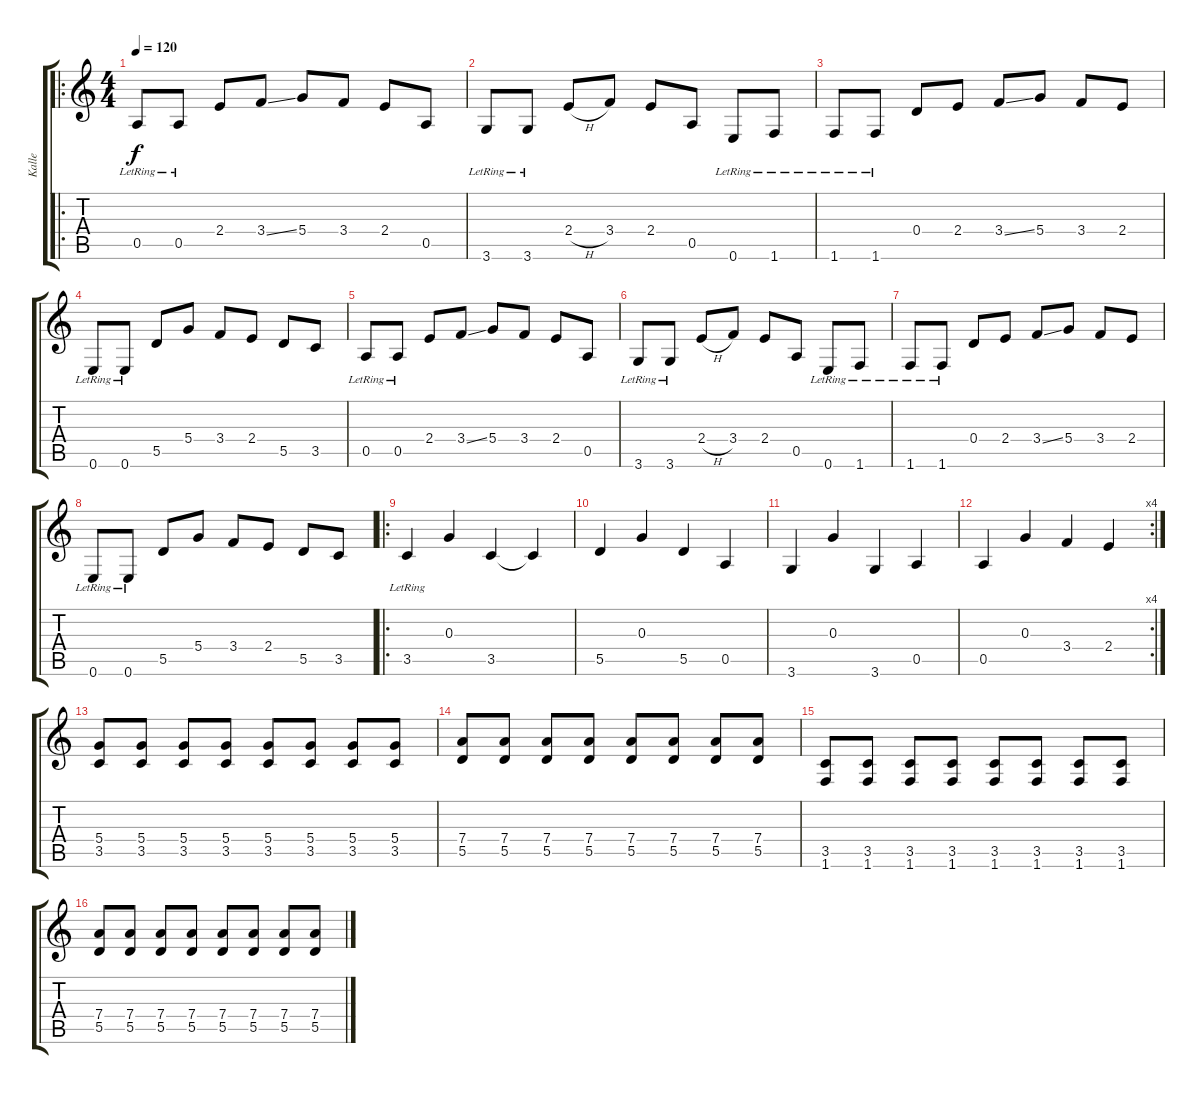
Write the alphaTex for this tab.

\track ("Kalle" "Kalle") {instrument electricguitarclean}
\staff {score tabs}
\tuning (E4 B3 G3 D3 A2 E2) {hide}
\ro
\ts (4 4)
\tempo 120
\clef g2
\ks c
0.5{lr}.8{dy f volume 15 instrument electricguitarclean} 0.5{lr}.8 2.4.8 3.4{ss}.8 5.4.8 3.4.8 2.4.8 0.5.8 |
3.6{lr}.8 3.6{lr}.8 2.4{h}.8 3.4.8 2.4.8 0.5.8 0.6{lr}.8 1.6{lr}.8 |
1.6{lr}.8 1.6{lr}.8 0.4.8 2.4.8 3.4{ss}.8 5.4.8 3.4.8 2.4.8 |
0.6{lr}.8 0.6{lr}.8 5.5.8 5.4.8 3.4.8 2.4.8 5.5.8 3.5.8 |
0.5{lr}.8 0.5{lr}.8 2.4.8 3.4{ss}.8 5.4.8 3.4.8 2.4.8 0.5.8 |
3.6{lr}.8 3.6{lr}.8 2.4{h}.8 3.4.8 2.4.8 0.5.8 0.6{lr}.8 1.6{lr}.8 |
1.6{lr}.8 1.6{lr}.8 0.4.8 2.4.8 3.4{ss}.8 5.4.8 3.4.8 2.4.8 |
0.6{lr}.8 0.6{lr}.8 5.5.8 5.4.8 3.4.8 2.4.8 5.5.8 3.5.8 |
\ro
3.5{lr}.4 0.3.4 3.5.4 3.5{t}.4 |
5.5.4 0.3.4 5.5.4 0.5.4 |
3.6.4 0.3.4 3.6.4 0.5.4 |
\rc 4
0.5.4 0.3.4 3.4.4 2.4.4 |
(5.4 3.5).8{volume 16 instrument distortionguitar} (5.4 3.5).8 (5.4 3.5).8 (5.4 3.5).8 (5.4 3.5).8 (5.4 3.5).8 (5.4 3.5).8 (5.4 3.5).8 |
(7.4 5.5).8 (7.4 5.5).8 (7.4 5.5).8 (7.4 5.5).8 (7.4 5.5).8 (7.4 5.5).8 (7.4 5.5).8 (7.4 5.5).8 |
(3.5 1.6).8 (3.5 1.6).8 (3.5 1.6).8 (3.5 1.6).8 (3.5 1.6).8 (3.5 1.6).8 (3.5 1.6).8 (3.5 1.6).8 |
(7.4 5.5).8 (7.4 5.5).8 (7.4 5.5).8 (7.4 5.5).8 (7.4 5.5).8 (7.4 5.5).8 (7.4 5.5).8 (7.4 5.5).8
